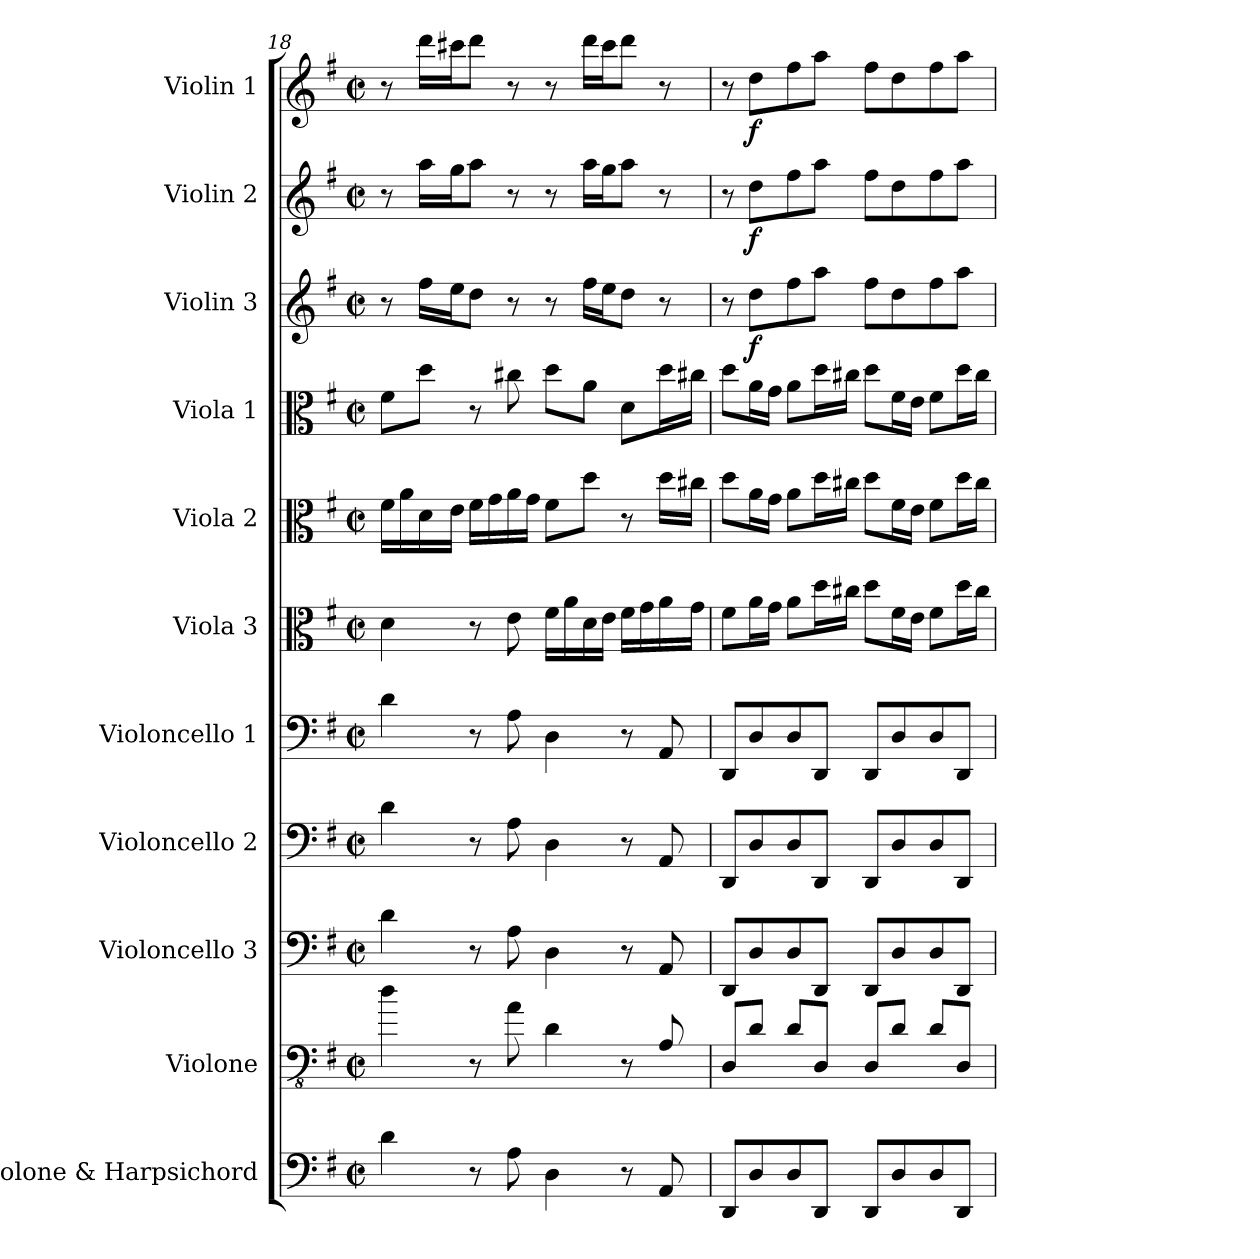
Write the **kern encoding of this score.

**kern	**kern	**kern	**kern	**kern	**kern	**kern	**kern	**kern	**dynam	**kern	**dynam	**kern	**dynam
*part11	*part10	*part9	*part8	*part7	*part6	*part5	*part4	*part3	*part3	*part2	*part2	*part1	*part1
*staff11	*staff10	*staff9	*staff8	*staff7	*staff6	*staff5	*staff4	*staff3	*staff3	*staff2	*staff2	*staff1	*staff1
*I"Violone &amp; Harpsichord	*I"Violone	*I"Violoncello 3	*I"Violoncello 2	*I"Violoncello 1	*I"Viola 3	*I"Viola 2	*I"Viola 1	*I"Violin 3	*	*I"Violin 2	*	*I"Violin 1	*
*I'Vne. &amp; Hch.	*I'Vne.	*I'Vc. 3	*I'Vc. 2	*I'Vc. 1	*I'Vla. 3	*I'Vla. 2	*I'Vla. 1	*I'Vln. 3	*	*I'Vln. 2	*	*I'Vln. 1	*
*clefF4	*clefFv4	*clefF4	*clefF4	*clefF4	*clefC3	*clefC3	*clefC3	*clefG2	*	*clefG2	*	*clefG2	*
*	*ITrd7c12	*	*	*	*	*	*	*	*	*	*	*	*
*k[f#]	*k[f#]	*k[f#]	*k[f#]	*k[f#]	*k[f#]	*k[f#]	*k[f#]	*k[f#]	*	*k[f#]	*	*k[f#]	*
*M4/4	*M4/4	*M4/4	*M4/4	*M4/4	*M4/4	*M4/4	*M4/4	*M4/4	*	*M4/4	*	*M4/4	*
*met(c|)	*met(c|)	*met(c|)	*met(c|)	*met(c|)	*met(c|)	*met(c|)	*met(c|)	*met(c|)	*	*met(c|)	*	*met(c|)	*
=18	=18	=18	=18	=18	=18	=18	=18	=18	=18	=18	=18	=18	=18
4d\	4D\	4d\	4d\	4d\	4d\	16f#\LL	8f#\L	8r	.	8r	.	8r	.
.	.	.	.	.	.	16a\	.	.	.	.	.	.	.
.	.	.	.	.	.	16d\	8dd\J	16ff#\LL	.	16aa\LL	.	16ddd\LL	.
.	.	.	.	.	.	16e\JJ	.	16ee\J	.	16gg\J	.	16ccc#X\J	.
8r	8r	8r	8r	8r	8r	16f#\LL	8r	8dd\J	.	8aa\J	.	8ddd\J	.
.	.	.	.	.	.	16g\	.	.	.	.	.	.	.
8A\	8AA\	8A\	8A\	8A\	8e\	16a\	8cc#X\	8r	.	8r	.	8r	.
.	.	.	.	.	.	16g\JJ	.	.	.	.	.	.	.
4D\	4DD\	4D\	4D\	4D\	16f#\LL	8f#\L	8dd\L	8r	.	8r	.	8r	.
.	.	.	.	.	16a\	.	.	.	.	.	.	.	.
.	.	.	.	.	16d\	8dd\J	8a\J	16ff#\LL	.	16aa\LL	.	16ddd\LL	.
.	.	.	.	.	16e\JJ	.	.	16ee\J	.	16gg\J	.	16ccc#\J	.
8r	8r	8r	8r	8r	16f#\LL	8r	8d\L	8dd\J	.	8aa\J	.	8ddd\J	.
.	.	.	.	.	16g\	.	.	.	.	.	.	.	.
8AA/	8AAA/	8AA/	8AA/	8AA/	16a\	16dd\LL	16dd\L	8r	.	8r	.	8r	.
.	.	.	.	.	16g\JJ	16cc#X\JJ	16cc#X\JJ	.	.	.	.	.	.
!!LO:PB:g=z
=19	=19	=19	=19	=19	=19	=19	=19	=19	=19	=19	=19	=19	=19
8DD/L	8DDD/L	8DD/L	8DD/L	8DD/L	8f#\L	8dd\L	8dd\L	8r	.	8r	.	8r	.
!	!	!	!	!	!	!	!	!	!LO:DY:b	!	!LO:DY:b	!	!LO:DY:b
8D/	8DD/J	8D/	8D/	8D/	16a\L	16a\L	16a\L	8dd\L	f	8dd\L	f	8dd\L	f
.	.	.	.	.	16g\JJ	16g\JJ	16g\JJ	.	.	.	.	.	.
8D/	8DD/L	8D/	8D/	8D/	8a\L	8a\L	8a\L	8ff#\	.	8ff#\	.	8ff#\	.
8DD/J	8DDD/J	8DD/J	8DD/J	8DD/J	16dd\L	16dd\L	16dd\L	8aa\J	.	8aa\J	.	8aa\J	.
.	.	.	.	.	16cc#X\JJ	16cc#X\JJ	16cc#X\JJ	.	.	.	.	.	.
8DD/L	8DDD/L	8DD/L	8DD/L	8DD/L	8dd\L	8dd\L	8dd\L	8ff#\L	.	8ff#\L	.	8ff#\L	.
8D/	8DD/J	8D/	8D/	8D/	16f#\L	16f#\L	16f#\L	8dd\	.	8dd\	.	8dd\	.
.	.	.	.	.	16e\JJ	16e\JJ	16e\JJ	.	.	.	.	.	.
8D/	8DD/L	8D/	8D/	8D/	8f#\L	8f#\L	8f#\L	8ff#\	.	8ff#\	.	8ff#\	.
8DD/J	8DDD/J	8DD/J	8DD/J	8DD/J	16dd\L	16dd\L	16dd\L	8aa\J	.	8aa\J	.	8aa\J	.
.	.	.	.	.	16cc#\JJ	16cc#\JJ	16cc#\JJ	.	.	.	.	.	.
=	=	=	=	=	=	=	=	=	=	=	=	=	=
*-	*-	*-	*-	*-	*-	*-	*-	*-	*-	*-	*-	*-	*-
